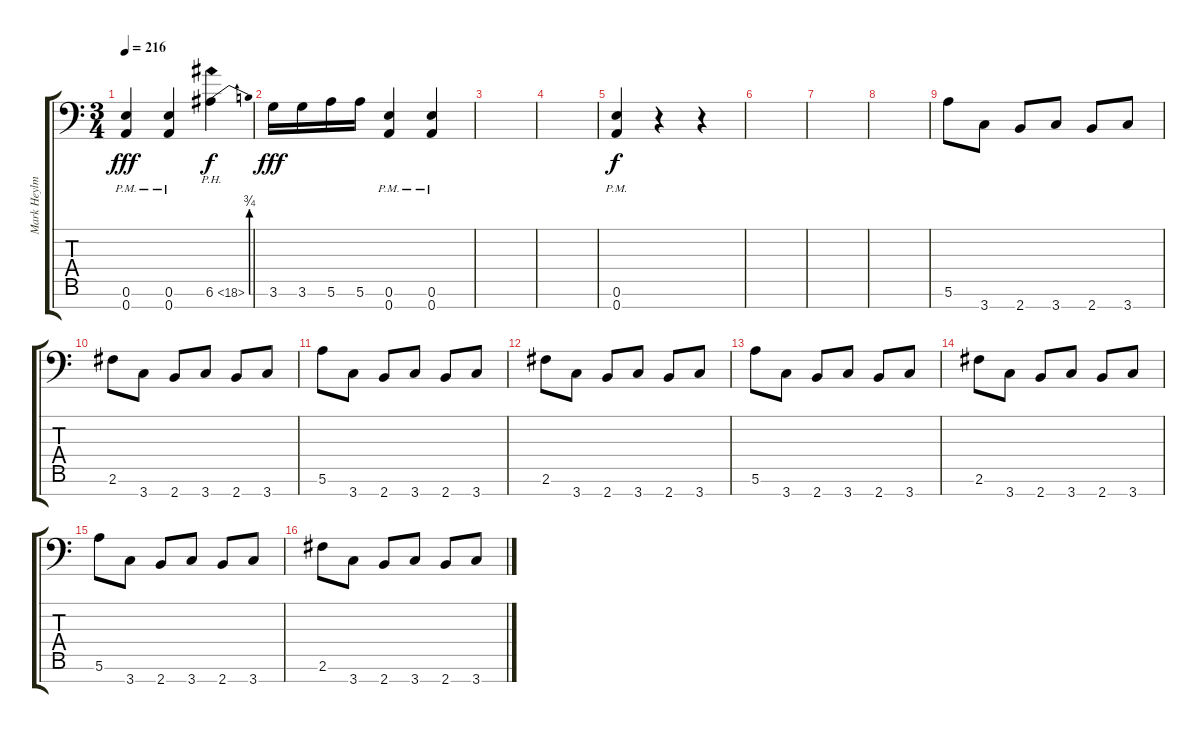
\track ("Mark Heylmun" "Mark Heylm") {instrument distortionguitar}
\staff {score tabs}
\tuning (E4 B3 G3 D3 A2 E2 A1) {hide}
\ts (3 4)
\tempo 216
\clef f4
\ks c
(0.6{pm} 0.7{pm}).4{dy fff} (0.6{pm} 0.7{pm}).4 6.6{be (bend 0 0 60 3) ph 12}.4{dy f} |
3.6.16{dy fff} 3.6.16 5.6.16 5.6.16 (0.6{pm} 0.7{pm}).4 (0.6{pm} 0.7{pm}).4 |
|
|
(0.6{pm} 0.7{pm}).4{dy f} r.4 r.4 |
|
|
|
5.6.8 3.7.8 2.7.8 3.7.8 2.7.8 3.7.8 |
2.6.8 3.7.8 2.7.8 3.7.8 2.7.8 3.7.8 |
5.6.8 3.7.8 2.7.8 3.7.8 2.7.8 3.7.8 |
2.6.8 3.7.8 2.7.8 3.7.8 2.7.8 3.7.8 |
5.6.8 3.7.8 2.7.8 3.7.8 2.7.8 3.7.8 |
2.6.8 3.7.8 2.7.8 3.7.8 2.7.8 3.7.8 |
5.6.8 3.7.8 2.7.8 3.7.8 2.7.8 3.7.8 |
2.6.8 3.7.8 2.7.8 3.7.8 2.7.8 3.7.8
